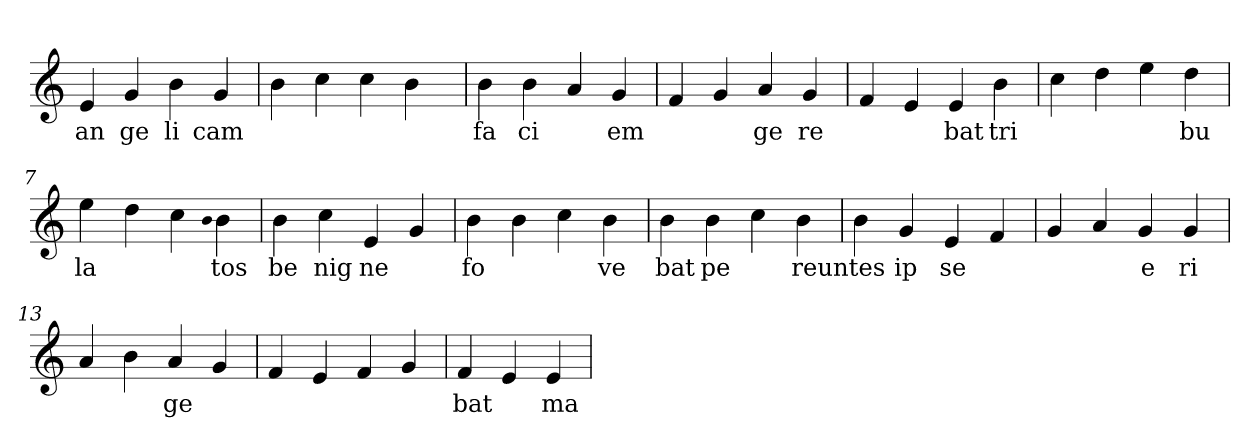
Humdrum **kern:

**kern	**text
*part1	*part1
*staff1	*staff1
*clefG2	*
=1	=1
4e	an
4g	ge
4b	li
4g	cam
=2	=2
4b	.
4cc	.
4cc	.
4b	.
=3	=3
4b	fa
4b	ci
4a	.
4g	em
=4	=4
4f	.
4g	.
4a	ge
4g	re
=5	=5
4f	.
4e	.
4e	bat
4b	tri
=6	=6
4cc	.
4dd	.
4ee	.
4dd	bu
=7	=7
4ee	la
4dd	.
4cc	.
qqb	.
4b	tos
=8	=8
4b	be
4cc	nig
4e	ne
4g	.
=9	=9
4b	fo
4b	.
4cc	.
4b	ve
=10	=10
4b	bat
4b	pe
4cc	.
4b	reun
=11	=11
4b	tes
4g	ip
4e	se
4f	.
=12	=12
4g	.
4a	.
4g	e
4g	ri
=13	=13
4a	.
4b	.
4a	ge
4g	.
=14	=14
4f	.
4e	.
4f	.
4g	.
=15	=15
4f	bat
4e	.
4e	ma
=	=
*-	*-
